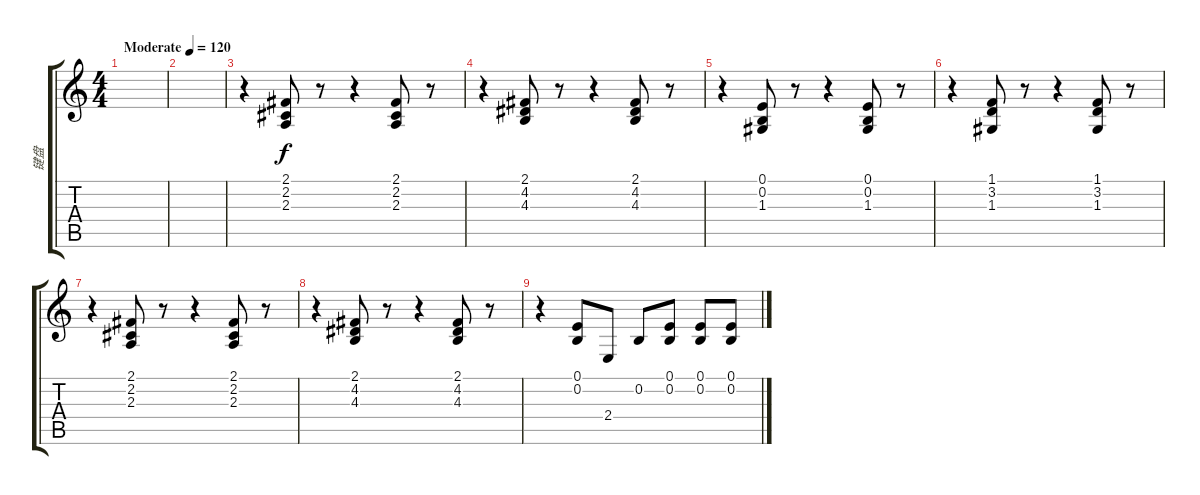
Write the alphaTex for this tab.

\track ("键盘" "键盘") {instrument vibraphone}
\staff {score tabs}
\tuning (E4 B3 G3 D3 A2 E2) {hide}
\ts (4 4)
\tempo (120 "Moderate")
\clef g2
\ks c
|
|
r.4 (2.1 2.2 2.3).8 r.8 r.4 (2.1 2.2 2.3).8 r.8 |
r.4 (2.1 4.2 4.3).8 r.8 r.4 (2.1 4.2 4.3).8 r.8 |
r.4 (0.1 0.2 1.3).8 r.8 r.4 (0.1 0.2 1.3).8 r.8 |
r.4 (1.1 3.2 1.3).8 r.8 r.4 (1.1 3.2 1.3).8 r.8 |
r.4 (2.1 2.2 2.3).8 r.8 r.4 (2.1 2.2 2.3).8 r.8 |
r.4 (2.1 4.2 4.3).8 r.8 r.4 (2.1 4.2 4.3).8 r.8 |
r.4 (0.1 0.2).8 2.4.8 0.2.8 (0.1 0.2).8 (0.1 0.2).8 (0.1 0.2).8
